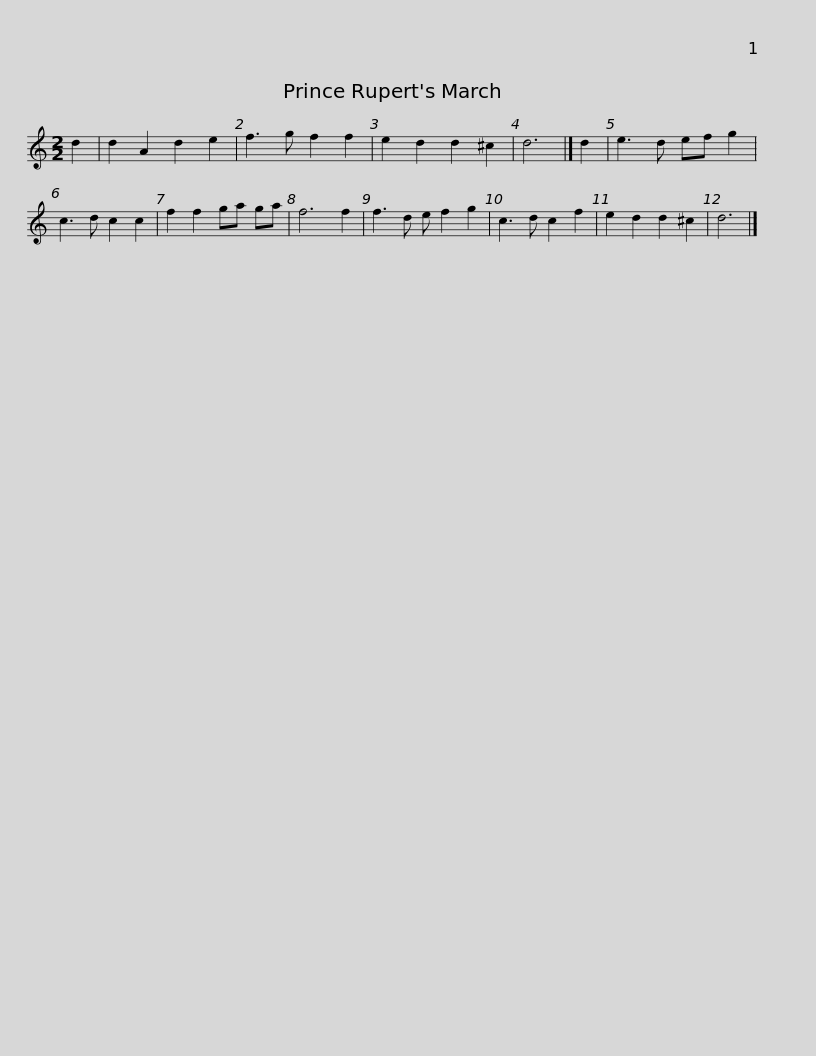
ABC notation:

X:1
L:1/8
M:2/2
I:linebreak $
K:C
V:1 treble
V:1
 d2 | d2 A2 d2 e2 | f3 g f2 f2 | e2 d2 d2 ^c2 | d6 |] %5
 d2 | e3 d ef g2 | c3 d c2 c2 | f2 f2 ga ga | f6 f2 |$ %10
 f3 d e f2 g2 | c3 d c2 f2 | e2 d2 d2 ^c2 | d6 |] %14
